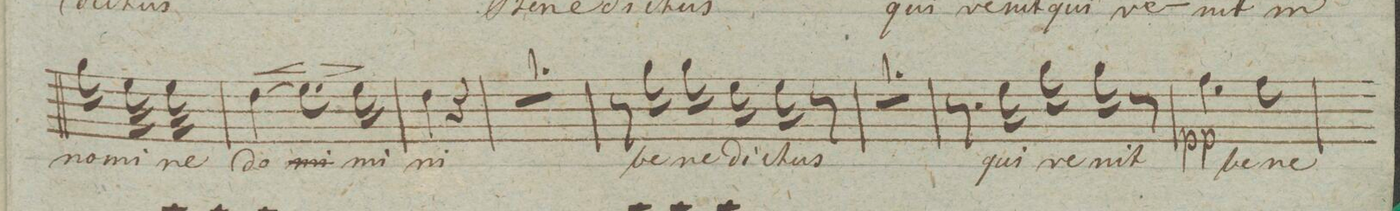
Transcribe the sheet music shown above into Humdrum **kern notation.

**kern	**text	**dynam
*I"Soprano.	*	*
*clefC1	*	*
*k[f#c#g#]	*	*
*M2/4	*	*
16ee\	no-	.
32cc#\	-mi-	.
32cc#\	-ne	.
=40	=40	=40
(4b\	do-	<
8.cc#\)	-[[mi]]-	[ >
16cc#\	-mi-	]]
=41	=41	=41
4b\	-ni	.
4r	.	.
=42	=42	=42
2r	.	.
=43	=43	=43
8r	.	.
16ee\	be-	.
16ee\	-ne-	.
16cc#\	-di-	.
16cc#\	-ctus	.
8r	.	.
=44	=44	=44
2r	.	.
=45	=45	=45
8.r	.	.
16cc#\	qui	.
16ee\	ve-	.
16ee\	-nit	.
8r	.	.
=46	=46	=46
4.dd\	be-	pp
8dd\	-ne-	.
=47	=47	=47
*-	*-	*-
